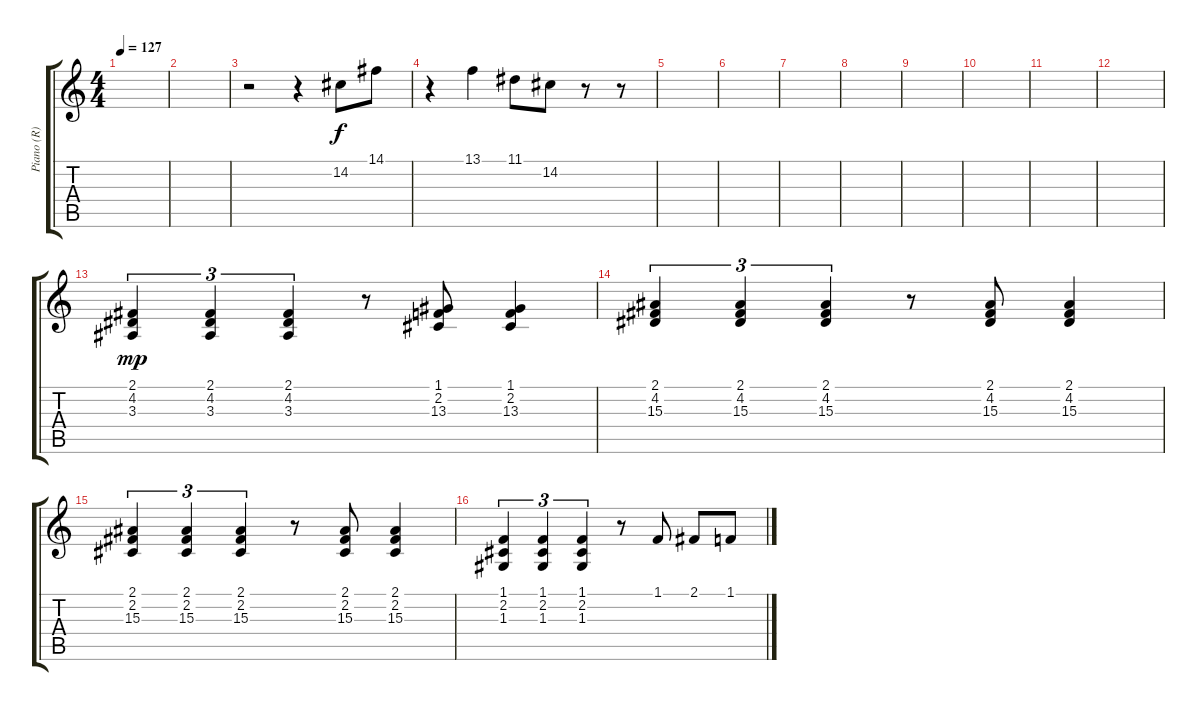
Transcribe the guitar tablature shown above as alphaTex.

\track ("Piano (R)" "Piano (R)") {instrument acousticgrandpiano}
\staff {score tabs}
\tuning (E4 B3 G3 D3 A2 E2) {hide}
\ts (4 4)
\tempo 127
\clef g2
\ks c
|
|
r.2 r.4 14.2.8{dy f} 14.1.8 |
r.4 13.1.4 11.1.8 14.2.8 r.8 r.8 |
|
|
|
|
|
|
|
|
(2.1 4.2 3.3).4{tu (3 2) dy mp} (2.1 4.2 3.3).4{tu (3 2)} (2.1 4.2 3.3).4{tu (3 2)} r.8 (1.1 2.2 13.3).8 (1.1 2.2 13.3).4 |
(2.1 4.2 15.3).4{tu (3 2)} (2.1 4.2 15.3).4{tu (3 2)} (2.1 4.2 15.3).4{tu (3 2)} r.8 (2.1 4.2 15.3).8 (2.1 4.2 15.3).4 |
(2.1 2.2 15.3).4{tu (3 2)} (2.1 2.2 15.3).4{tu (3 2)} (2.1 2.2 15.3).4{tu (3 2)} r.8 (2.1 2.2 15.3).8 (2.1 2.2 15.3).4 |
(1.1 2.2 1.3).4{tu (3 2)} (1.1 2.2 1.3).4{tu (3 2)} (1.1 2.2 1.3).4{tu (3 2)} r.8 1.1.8 2.1.8 1.1.8
